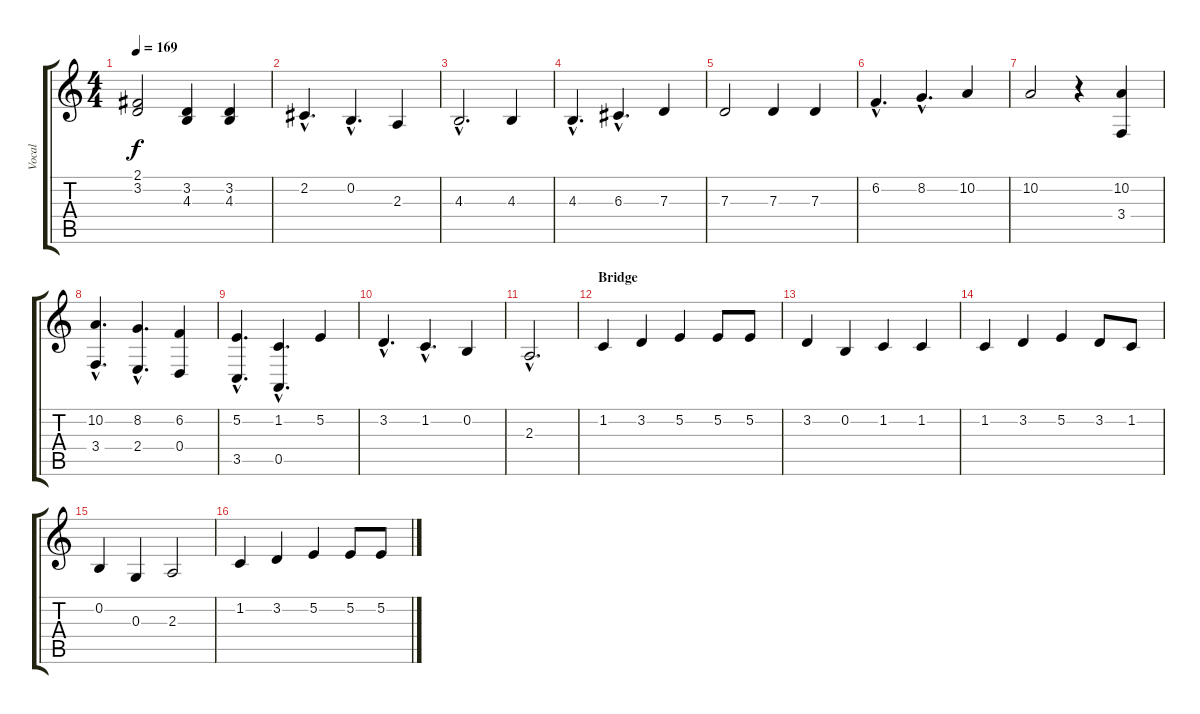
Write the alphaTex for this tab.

\track ("Vocal" "Vocal") {instrument lead6voice}
\staff {score tabs}
\tuning (E4 B3 G3 D3 A2 E2) {hide}
\ts (4 4)
\tempo 169
\clef g2
\ks c
(2.1 3.2).2{dy f} (3.2 4.3).4 (3.2 4.3).4 |
2.2{hac}.4{d} 0.2{hac}.4{d} 2.3.4 |
4.3{hac}.2{d} 4.3.4 |
4.3{hac}.4{d} 6.3{hac}.4{d} 7.3.4 |
7.3.2 7.3.4 7.3.4 |
6.2{hac}.4{d} 8.2{hac}.4{d} 10.2.4 |
10.2.2 r.4 (10.2 3.4).4 |
(10.2{hac} 3.4{hac}).4{d} (8.2{hac} 2.4{hac}).4{d} (6.2 0.4).4 |
(5.2{hac} 3.5{hac}).4{d} (1.2{hac} 0.5{hac}).4{d} 5.2.4 |
3.2{hac}.4{d} 1.2{hac}.4{d} 0.2.4 |
2.3{hac}.2{d} |
\section ("" "Bridge")
1.2.4 3.2.4 5.2.4 5.2.8 5.2.8 |
3.2.4 0.2.4 1.2.4 1.2.4 |
1.2.4 3.2.4 5.2.4 3.2.8 1.2.8 |
0.2.4 0.3.4 2.3.2 |
1.2.4 3.2.4 5.2.4 5.2.8 5.2.8
